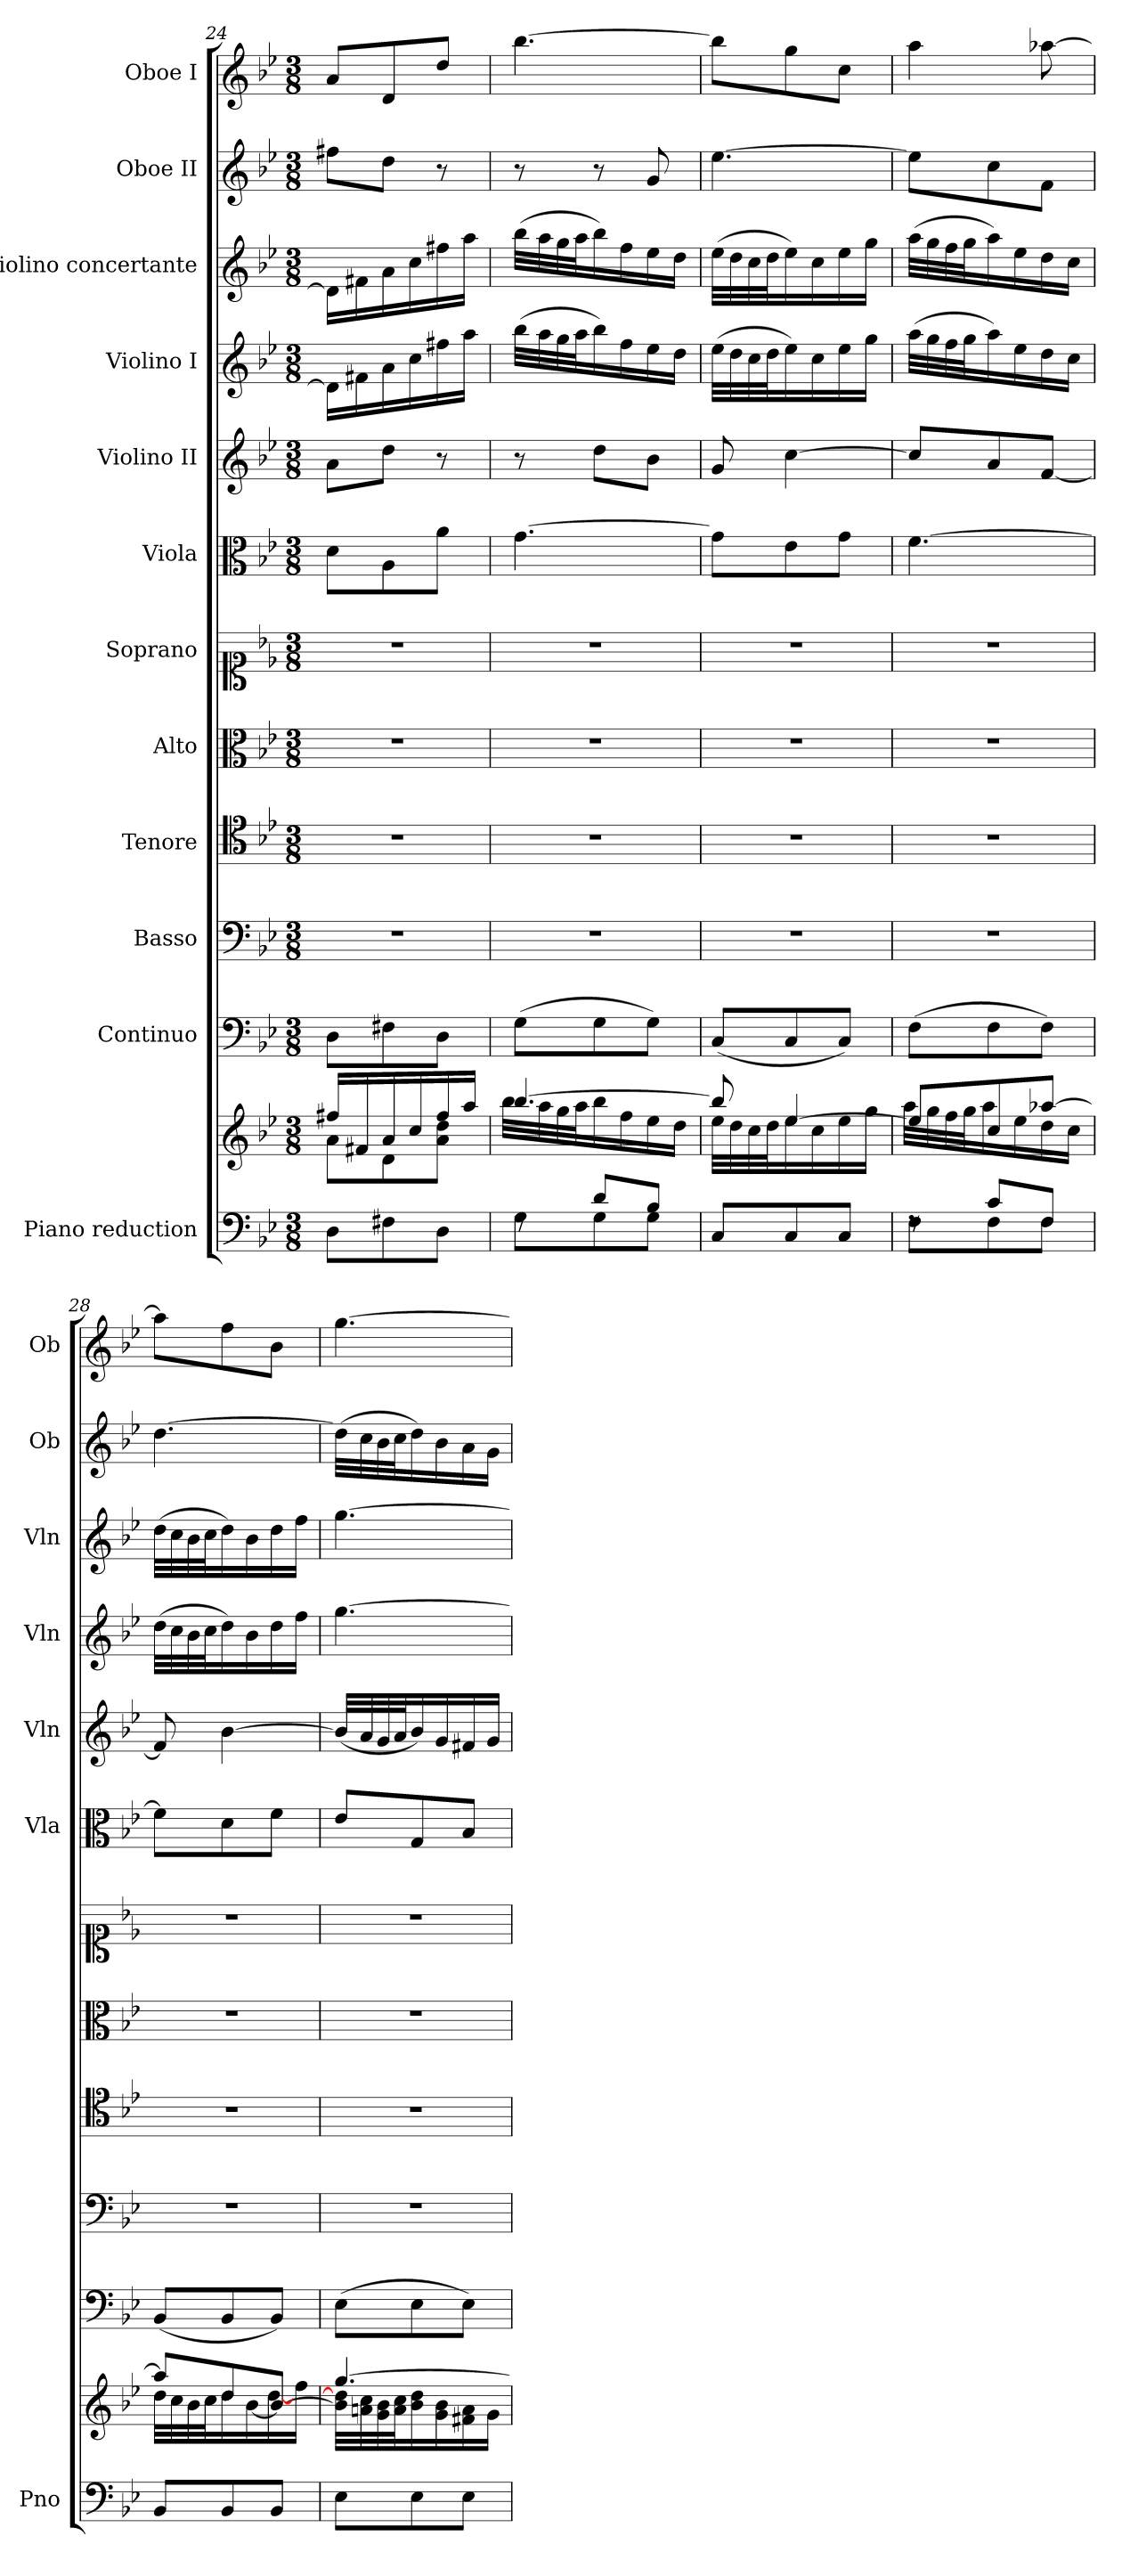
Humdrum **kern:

**kern	**kern	**kern	**kern	**kern	**kern	**kern	**kern	**kern	**kern	**kern	**kern	**kern
*part12	*part12	*part11	*part10	*part9	*part8	*part7	*part6	*part5	*part4	*part3	*part2	*part1
*staff13	*staff12	*staff11	*staff10	*staff9	*staff8	*staff7	*staff6	*staff5	*staff4	*staff3	*staff2	*staff1
*I"Piano reduction	*	*I"Continuo	*I"Basso	*I"Tenore	*I"Alto	*I"Soprano	*I"Viola	*I"Violino II	*I"Violino I	*I"Violino concertante	*I"Oboe II	*I"Oboe I
*I'Pno	*	*	*	*	*	*	*I'Vla	*I'Vln	*I'Vln	*I'Vln	*I'Ob	*I'Ob
*clefF4	*clefG2	*clefF4	*clefF4	*clefC4	*clefC3	*clefC1	*clefC3	*clefG2	*clefG2	*clefG2	*clefG2	*clefG2
*k[b-e-]	*k[b-e-]	*k[b-e-]	*k[b-e-]	*k[b-e-]	*k[b-e-]	*k[b-e-]	*k[b-e-]	*k[b-e-]	*k[b-e-]	*k[b-e-]	*k[b-e-]	*k[b-e-]
*M3/8	*M3/8	*M3/8	*M3/8	*M3/8	*M3/8	*M3/8	*M3/8	*M3/8	*M3/8	*M3/8	*M3/8	*M3/8
=24	=24	=24	=24	=24	=24	=24	=24	=24	=24	=24	=24	=24
*	*^	*	*	*	*	*	*	*	*	*	*	*
8D\L	16ff#X/LL	8a\L	8D\L	4.r	4.r	4.r	4.r	8d\L	8a\L	16d\LL]	16d\LL]	8ff#X\L	8a/L
.	16f#X/	.	.	.	.	.	.	.	.	16f#X\	16f#X\	.	.
8F#X\	16a/	8d\	8F#X\	.	.	.	.	8A\	8dd\J	16a\	16a\	8dd\J	8d/
.	16cc/	.	.	.	.	.	.	.	.	16cc\	16cc\	.	.
8D\J	16ff#/	8a\ 8dd\J	8D\J	.	.	.	.	8a\J	8r	16ff#X\	16ff#X\	8r	8dd/J
.	16aa/JJ	.	.	.	.	.	.	.	.	16aa\JJ	16aa\JJ	.	.
=25	=25	=25	=25	=25	=25	=25	=25	=25	=25	=25	=25	=25	=25
*^	*	*	*	*	*	*	*	*	*	*	*	*	*
8rF	8G\L	[4.bb-/	32bb-\LLL	(>8G\L	4.r	4.r	4.r	4.r	[4.g\	8r	(>32bb-\LLL	(>32bb-\LLL	8r	[4.bb-\
.	.	.	32aa\	.	.	.	.	.	.	.	32aa\	32aa\	.	.
.	.	.	32gg\	.	.	.	.	.	.	.	32gg\	32gg\	.	.
.	.	.	32aa\J	.	.	.	.	.	.	.	32aa\J	32aa\J	.	.
8d/L	8G\	.	16bb-\	8G\	.	.	.	.	.	8dd\L	16bb-\)	16bb-\)	8r	.
.	.	.	16ff\	.	.	.	.	.	.	.	16ff\	16ff\	.	.
8B-/J	8G\J	.	16ee-\	8G\J)	.	.	.	.	.	8b-\J	16ee-\	16ee-\	8g/	.
.	.	.	16dd\JJ	.	.	.	.	.	.	.	16dd\JJ	16dd\JJ	.	.
*v	*v	*	*	*	*	*	*	*	*	*	*	*	*	*
=26	=26	=26	=26	=26	=26	=26	=26	=26	=26	=26	=26	=26	=26
8C/L	8bb-/]	32ee-\LLL	(<8C/L	4.r	4.r	4.r	4.r	8g\L]	8g/	(>32ee-\LLL	(>32ee-\LLL	[4.ee-\	8bb-\L]
.	.	32dd\	.	.	.	.	.	.	.	32dd\	32dd\	.	.
.	.	32cc\	.	.	.	.	.	.	.	32cc\	32cc\	.	.
.	.	32dd\J	.	.	.	.	.	.	.	32dd\J	32dd\J	.	.
8C/	[4ee-/	16ee-\	8C/	.	.	.	.	8e-\	[4cc\	16ee-\)	16ee-\)	.	8gg\
.	.	16cc\	.	.	.	.	.	.	.	16cc\	16cc\	.	.
8C/J	.	16ee-\	8C/J)	.	.	.	.	8g\J	.	16ee-\	16ee-\	.	8cc\J
.	.	16gg\JJ	.	.	.	.	.	.	.	16gg\JJ	16gg\JJ	.	.
=27	=27	=27	=27	=27	=27	=27	=27	=27	=27	=27	=27	=27	=27
*^	*	*	*	*	*	*	*	*	*	*	*	*	*
8rF	8F\L	8ee-/L]	32aa\LLL	(>8F\L	4.r	4.r	4.r	4.r	[4.f\	8cc/L]	(>32aa\LLL	(>32aa\LLL	8ee-\L]	4aa\
.	.	.	32gg\	.	.	.	.	.	.	.	32gg\	32gg\	.	.
.	.	.	32ff\	.	.	.	.	.	.	.	32ff\	32ff\	.	.
.	.	.	32gg\J	.	.	.	.	.	.	.	32gg\J	32gg\J	.	.
8c/L	8F\	8cc/	16aa\	8F\	.	.	.	.	.	8a/	16aa\)	16aa\)	8cc\	.
.	.	.	16ee-\	.	.	.	.	.	.	.	16ee-\	16ee-\	.	.
8F/J	8F\J	[8aa-X/J	16dd\	8F\J)	.	.	.	.	.	[8f/J	16dd\	16dd\	8f\J	[8aa-X\
.	.	.	16cc\JJ	.	.	.	.	.	.	.	16cc\JJ	16cc\JJ	.	.
*v	*v	*	*	*	*	*	*	*	*	*	*	*	*	*
=28	=28	=28	=28	=28	=28	=28	=28	=28	=28	=28	=28	=28	=28
8BB-/L	8aa-/L]	32dd\LLL	(<8BB-/L	4.r	4.r	4.r	4.r	8f\L]	8f/]	(>32dd\LLL	(>32dd\LLL	[4.dd\	8aa-\L]
.	.	32cc\	.	.	.	.	.	.	.	32cc\	32cc\	.	.
.	.	32b-\	.	.	.	.	.	.	.	32b-\	32b-\	.	.
.	.	32cc\J	.	.	.	.	.	.	.	32cc\J	32cc\J	.	.
8BB-/	8dd/	16dd\	8BB-/	.	.	.	.	8d\	[4b-\	16dd\)	16dd\)	.	8ff\
.	.	[16b-\	.	.	.	.	.	.	.	16b-\	16b-\	.	.
8BB-/J	8b-/J_	[16dd\	8BB-/J)	.	.	.	.	8f\J	.	16dd\	16dd\	.	8b-\J
.	.	16ff\JJ	.	.	.	.	.	.	.	16ff\JJ	16ff\JJ	.	.
=29	=29	=29	=29	=29	=29	=29	=29	=29	=29	=29	=29	=29	=29
8E-\L	[4.gg/	32b-\] 32dd\]LLL	(>8E-\L	4.r	4.r	4.r	4.r	8e-/L	(<32b-/LLL]	[4.gg\	[4.gg\	(>32dd\LLL]	[4.gg\
.	.	32an\ 32cc\	.	.	.	.	.	.	32a/	.	.	32cc\	.
.	.	32g\ 32b-\	.	.	.	.	.	.	32g/	.	.	32b-\	.
.	.	32a\ 32cc\J	.	.	.	.	.	.	32a/J	.	.	32cc\J	.
8E-\	.	16b-\ 16dd\	8E-\	.	.	.	.	8G/	16b-/)	.	.	16dd\)	.
.	.	16g\ 16b-\	.	.	.	.	.	.	16g/	.	.	16b-\	.
8E-\J	.	16f#X\ 16a\	8E-\J)	.	.	.	.	8B-/J	16f#X/	.	.	16a\	.
.	.	16g\JJ	.	.	.	.	.	.	16g/JJ	.	.	16g\JJ	.
*	*v	*v	*	*	*	*	*	*	*	*	*	*	*
=	=	=	=	=	=	=	=	=	=	=	=	=
*-	*-	*-	*-	*-	*-	*-	*-	*-	*-	*-	*-	*-
